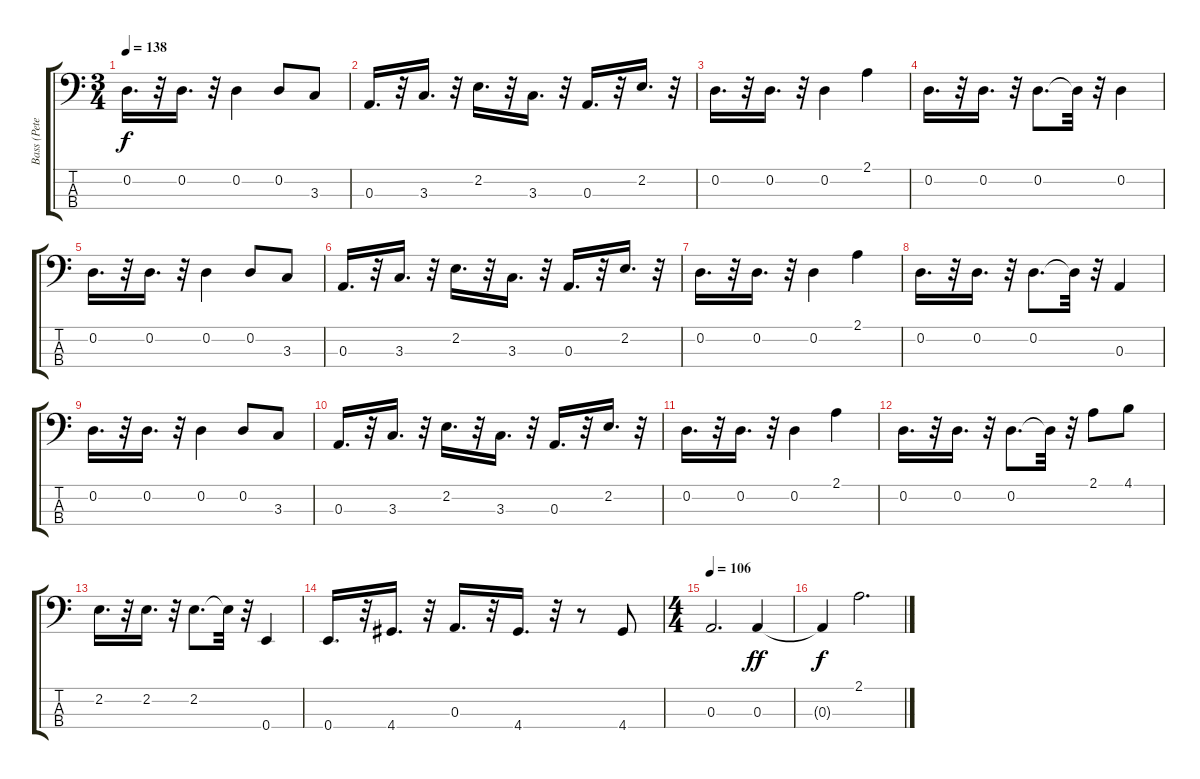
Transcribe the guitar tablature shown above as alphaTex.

\track ("Bass (Pete)" "Bass (Pete") {instrument electricbassfinger}
\staff {score tabs}
\tuning (G2 D2 A1 E1) {hide}
\ts (3 4)
\tempo 138
\clef f4
\ks c
0.2.16{d dy f} r.32 0.2.16{d} r.32 0.2.4 0.2.8 3.3.8 |
0.3.16{d} r.32 3.3.16{d} r.32 2.2.16{d} r.32 3.3.16{d} r.32 0.3.16{d} r.32 2.2.16{d} r.32 |
0.2.16{d} r.32 0.2.16{d} r.32 0.2.4 2.1.4 |
0.2.16{d} r.32 0.2.16{d} r.32 0.2.8{d} 0.2{t}.32 r.32 0.2.4 |
0.2.16{d} r.32 0.2.16{d} r.32 0.2.4 0.2.8 3.3.8 |
0.3.16{d} r.32 3.3.16{d} r.32 2.2.16{d} r.32 3.3.16{d} r.32 0.3.16{d} r.32 2.2.16{d} r.32 |
0.2.16{d} r.32 0.2.16{d} r.32 0.2.4 2.1.4 |
0.2.16{d} r.32 0.2.16{d} r.32 0.2.8{d} 0.2{t}.32 r.32 0.3.4 |
0.2.16{d} r.32 0.2.16{d} r.32 0.2.4 0.2.8 3.3.8 |
0.3.16{d} r.32 3.3.16{d} r.32 2.2.16{d} r.32 3.3.16{d} r.32 0.3.16{d} r.32 2.2.16{d} r.32 |
0.2.16{d} r.32 0.2.16{d} r.32 0.2.4 2.1.4 |
0.2.16{d} r.32 0.2.16{d} r.32 0.2.8{d} 0.2{t}.32 r.32 2.1.8 4.1.8 |
2.2.16{d} r.32 2.2.16{d} r.32 2.2.8{d} 2.2{t}.32 r.32 0.4.4 |
0.4.16{d} r.32 4.4.16{d} r.32 0.3.16{d} r.32 4.4.16{d} r.32 r.8 4.4.8 |
\ts (4 4)
\tempo 106
0.3.2{d} 0.3.4{dy ff} |
0.3{t}.4{dy f} 2.1.2{d}
